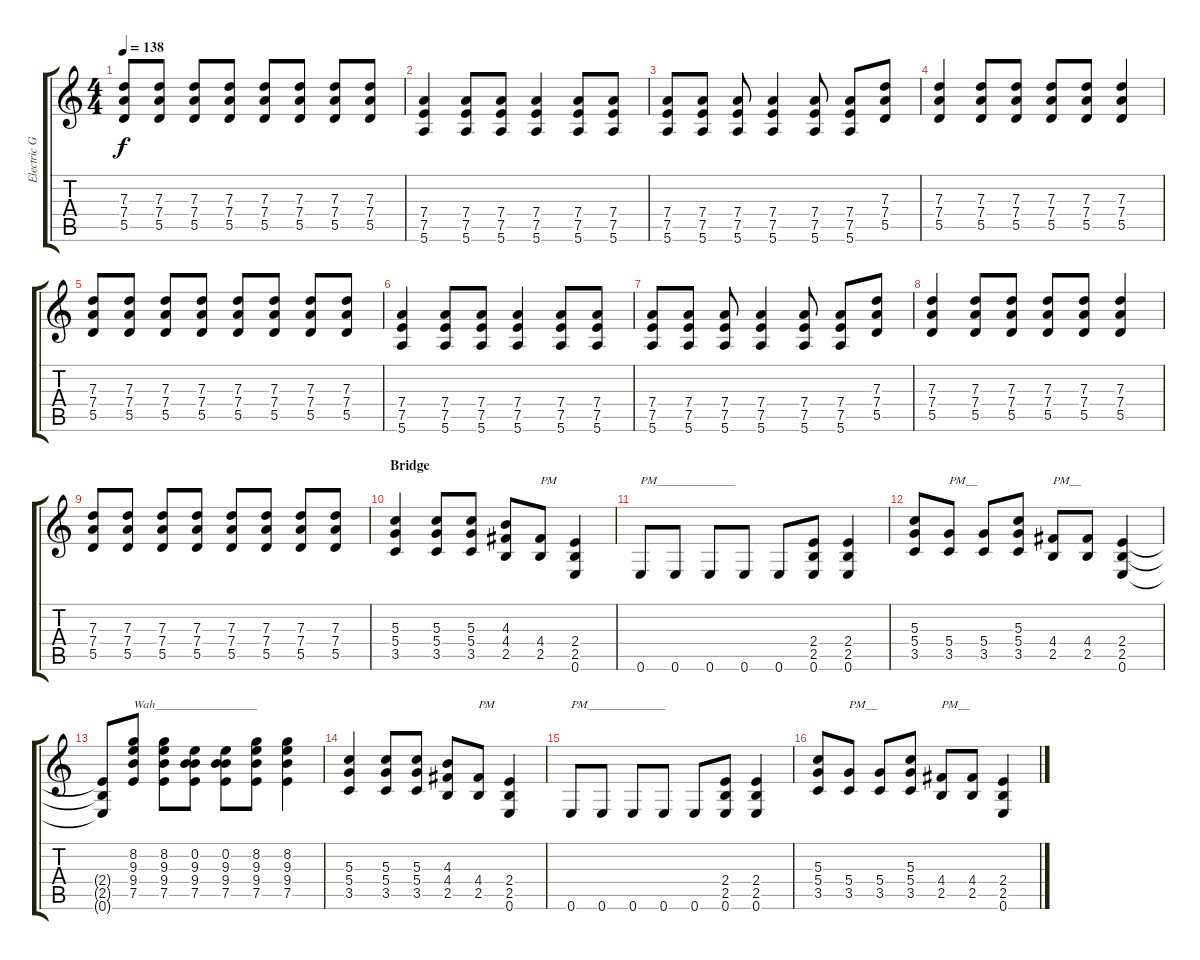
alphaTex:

\track ("Electric Guitar" "Electric G") {instrument distortionguitar}
\staff {score tabs}
\tuning (E4 B3 G3 D3 A2 E2) {hide}
\ts (4 4)
\tempo 138
\clef g2
\ks c
(7.3 7.4 5.5).8{dy f} (7.3 7.4 5.5).8 (7.3 7.4 5.5).8 (7.3 7.4 5.5).8 (7.3 7.4 5.5).8 (7.3 7.4 5.5).8 (7.3 7.4 5.5).8 (7.3 7.4 5.5).8 |
(7.4 7.5 5.6).4 (7.4 7.5 5.6).8 (7.4 7.5 5.6).8 (7.4 7.5 5.6).4 (7.4 7.5 5.6).8 (7.4 7.5 5.6).8 |
(7.4 7.5 5.6).8 (7.4 7.5 5.6).8 (7.4 7.5 5.6).8 (7.4 7.5 5.6).4 (7.4 7.5 5.6).8 (7.4 7.5 5.6).8 (7.3 7.4 5.5).8 |
(7.3 7.4 5.5).4 (7.3 7.4 5.5).8 (7.3 7.4 5.5).8 (7.3 7.4 5.5).8 (7.3 7.4 5.5).8 (7.3 7.4 5.5).4 |
(7.3 7.4 5.5).8 (7.3 7.4 5.5).8 (7.3 7.4 5.5).8 (7.3 7.4 5.5).8 (7.3 7.4 5.5).8 (7.3 7.4 5.5).8 (7.3 7.4 5.5).8 (7.3 7.4 5.5).8 |
(7.4 7.5 5.6).4 (7.4 7.5 5.6).8 (7.4 7.5 5.6).8 (7.4 7.5 5.6).4 (7.4 7.5 5.6).8 (7.4 7.5 5.6).8 |
(7.4 7.5 5.6).8 (7.4 7.5 5.6).8 (7.4 7.5 5.6).8 (7.4 7.5 5.6).4 (7.4 7.5 5.6).8 (7.4 7.5 5.6).8 (7.3 7.4 5.5).8 |
(7.3 7.4 5.5).4 (7.3 7.4 5.5).8 (7.3 7.4 5.5).8 (7.3 7.4 5.5).8 (7.3 7.4 5.5).8 (7.3 7.4 5.5).4 |
(7.3 7.4 5.5).8 (7.3 7.4 5.5).8 (7.3 7.4 5.5).8 (7.3 7.4 5.5).8 (7.3 7.4 5.5).8 (7.3 7.4 5.5).8 (7.3 7.4 5.5).8 (7.3 7.4 5.5).8 |
\section ("" "Bridge")
(5.3 5.4 3.5).4{volume 16} (5.3 5.4 3.5).8 (5.3 5.4 3.5).8 (4.3 4.4 2.5).8 (4.4 2.5).8{txt "PM"} (2.4 2.5 0.6).4 |
0.6.8{txt "PM_____________"} 0.6.8 0.6.8 0.6.8 0.6.8 (2.4 2.5 0.6).8 (2.4 2.5 0.6).4 |
(5.3 5.4 3.5).8 (5.4 3.5).8{txt "PM__"} (5.4 3.5).8 (5.3 5.4 3.5).8 (4.4 2.5).8{txt "PM__"} (4.4 2.5).8 (2.4 2.5 0.6).4 |
(2.4{t} 2.5{t} 0.6{t}).8 (8.2 9.3 9.4 7.5).8{txt "Wah_________________"} (8.2 9.3 9.4 7.5).8 (0.2 9.3 9.4 7.5).8 (0.2 9.3 9.4 7.5).8 (8.2 9.3 9.4 7.5).8 (8.2 9.3 9.4 7.5).4 |
(5.3 5.4 3.5).4{volume 16} (5.3 5.4 3.5).8 (5.3 5.4 3.5).8 (4.3 4.4 2.5).8 (4.4 2.5).8{txt "PM"} (2.4 2.5 0.6).4 |
0.6.8{txt "PM_____________"} 0.6.8 0.6.8 0.6.8 0.6.8 (2.4 2.5 0.6).8 (2.4 2.5 0.6).4 |
(5.3 5.4 3.5).8 (5.4 3.5).8{txt "PM__"} (5.4 3.5).8 (5.3 5.4 3.5).8 (4.4 2.5).8{txt "PM__"} (4.4 2.5).8 (2.4 2.5 0.6).4
